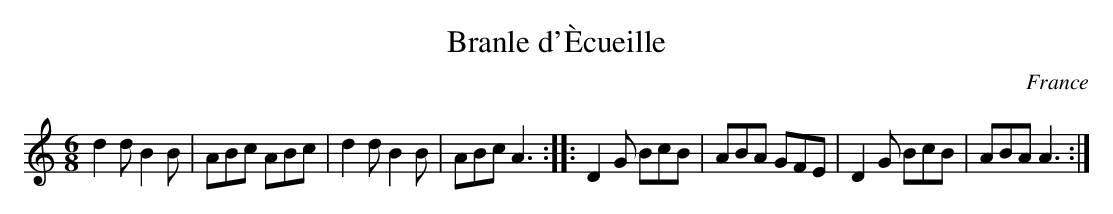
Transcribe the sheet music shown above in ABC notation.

X:1
T:Branle d'Ècueille
M:6/8
O:France
K:A minor
d2dB2B|ABc ABc|d2dB2B|ABcA3::\
D2G BcB|ABA GFE|D2G BcB|ABAA3:|
